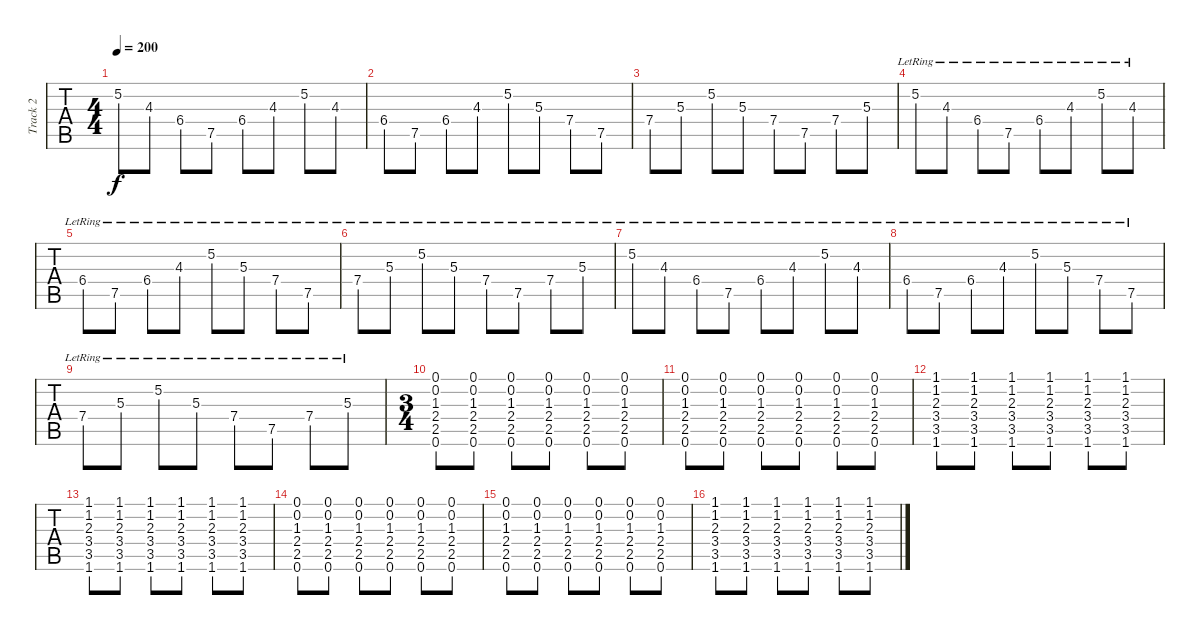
\track ("Track 2" "Track 2") {instrument distortionguitar}
\staff {tabs}
\tuning (C4 G3 Eb3 Bb2 F2 C2) {hide}
\ts (4 4)
\tempo 200
\clef g2
\ks c
5.2.8{dy f} 4.3.8 6.4.8 7.5.8 6.4.8 4.3.8 5.2.8 4.3.8 |
6.4.8 7.5.8 6.4.8 4.3.8 5.2.8 5.3.8 7.4.8 7.5.8 |
7.4.8 5.3.8 5.2.8 5.3.8 7.4.8 7.5.8 7.4.8 5.3.8 |
5.2{lr}.8 4.3{lr}.8 6.4{lr}.8 7.5{lr}.8 6.4{lr}.8 4.3{lr}.8 5.2{lr}.8 4.3{lr}.8 |
6.4{lr}.8 7.5{lr}.8 6.4{lr}.8 4.3{lr}.8 5.2{lr}.8 5.3{lr}.8 7.4{lr}.8 7.5{lr}.8 |
7.4{lr}.8 5.3{lr}.8 5.2{lr}.8 5.3{lr}.8 7.4{lr}.8 7.5{lr}.8 7.4{lr}.8 5.3{lr}.8 |
5.2{lr}.8 4.3{lr}.8 6.4{lr}.8 7.5{lr}.8 6.4{lr}.8 4.3{lr}.8 5.2{lr}.8 4.3{lr}.8 |
6.4{lr}.8 7.5{lr}.8 6.4{lr}.8 4.3{lr}.8 5.2{lr}.8 5.3{lr}.8 7.4{lr}.8 7.5{lr}.8 |
7.4{lr}.8 5.3{lr}.8 5.2{lr}.8 5.3{lr}.8 7.4{lr}.8 7.5{lr}.8 7.4{lr}.8 5.3{lr}.8 |
\ts (3 4)
(0.1 0.2 1.3 2.4 2.5 0.6).8{volume 11} (0.1 0.2 1.3 2.4 2.5 0.6).8 (0.1 0.2 1.3 2.4 2.5 0.6).8 (0.1 0.2 1.3 2.4 2.5 0.6).8 (0.1 0.2 1.3 2.4 2.5 0.6).8 (0.1 0.2 1.3 2.4 2.5 0.6).8 |
(0.1 0.2 1.3 2.4 2.5 0.6).8 (0.1 0.2 1.3 2.4 2.5 0.6).8 (0.1 0.2 1.3 2.4 2.5 0.6).8 (0.1 0.2 1.3 2.4 2.5 0.6).8 (0.1 0.2 1.3 2.4 2.5 0.6).8 (0.1 0.2 1.3 2.4 2.5 0.6).8 |
(1.1 1.2 2.3 3.4 3.5 1.6).8 (1.1 1.2 2.3 3.4 3.5 1.6).8 (1.1 1.2 2.3 3.4 3.5 1.6).8 (1.1 1.2 2.3 3.4 3.5 1.6).8 (1.1 1.2 2.3 3.4 3.5 1.6).8 (1.1 1.2 2.3 3.4 3.5 1.6).8 |
(1.1 1.2 2.3 3.4 3.5 1.6).8 (1.1 1.2 2.3 3.4 3.5 1.6).8 (1.1 1.2 2.3 3.4 3.5 1.6).8 (1.1 1.2 2.3 3.4 3.5 1.6).8 (1.1 1.2 2.3 3.4 3.5 1.6).8 (1.1 1.2 2.3 3.4 3.5 1.6).8 |
(0.1 0.2 1.3 2.4 2.5 0.6).8{volume 11} (0.1 0.2 1.3 2.4 2.5 0.6).8 (0.1 0.2 1.3 2.4 2.5 0.6).8 (0.1 0.2 1.3 2.4 2.5 0.6).8 (0.1 0.2 1.3 2.4 2.5 0.6).8 (0.1 0.2 1.3 2.4 2.5 0.6).8 |
(0.1 0.2 1.3 2.4 2.5 0.6).8 (0.1 0.2 1.3 2.4 2.5 0.6).8 (0.1 0.2 1.3 2.4 2.5 0.6).8 (0.1 0.2 1.3 2.4 2.5 0.6).8 (0.1 0.2 1.3 2.4 2.5 0.6).8 (0.1 0.2 1.3 2.4 2.5 0.6).8 |
(1.1 1.2 2.3 3.4 3.5 1.6).8 (1.1 1.2 2.3 3.4 3.5 1.6).8 (1.1 1.2 2.3 3.4 3.5 1.6).8 (1.1 1.2 2.3 3.4 3.5 1.6).8 (1.1 1.2 2.3 3.4 3.5 1.6).8 (1.1 1.2 2.3 3.4 3.5 1.6).8
